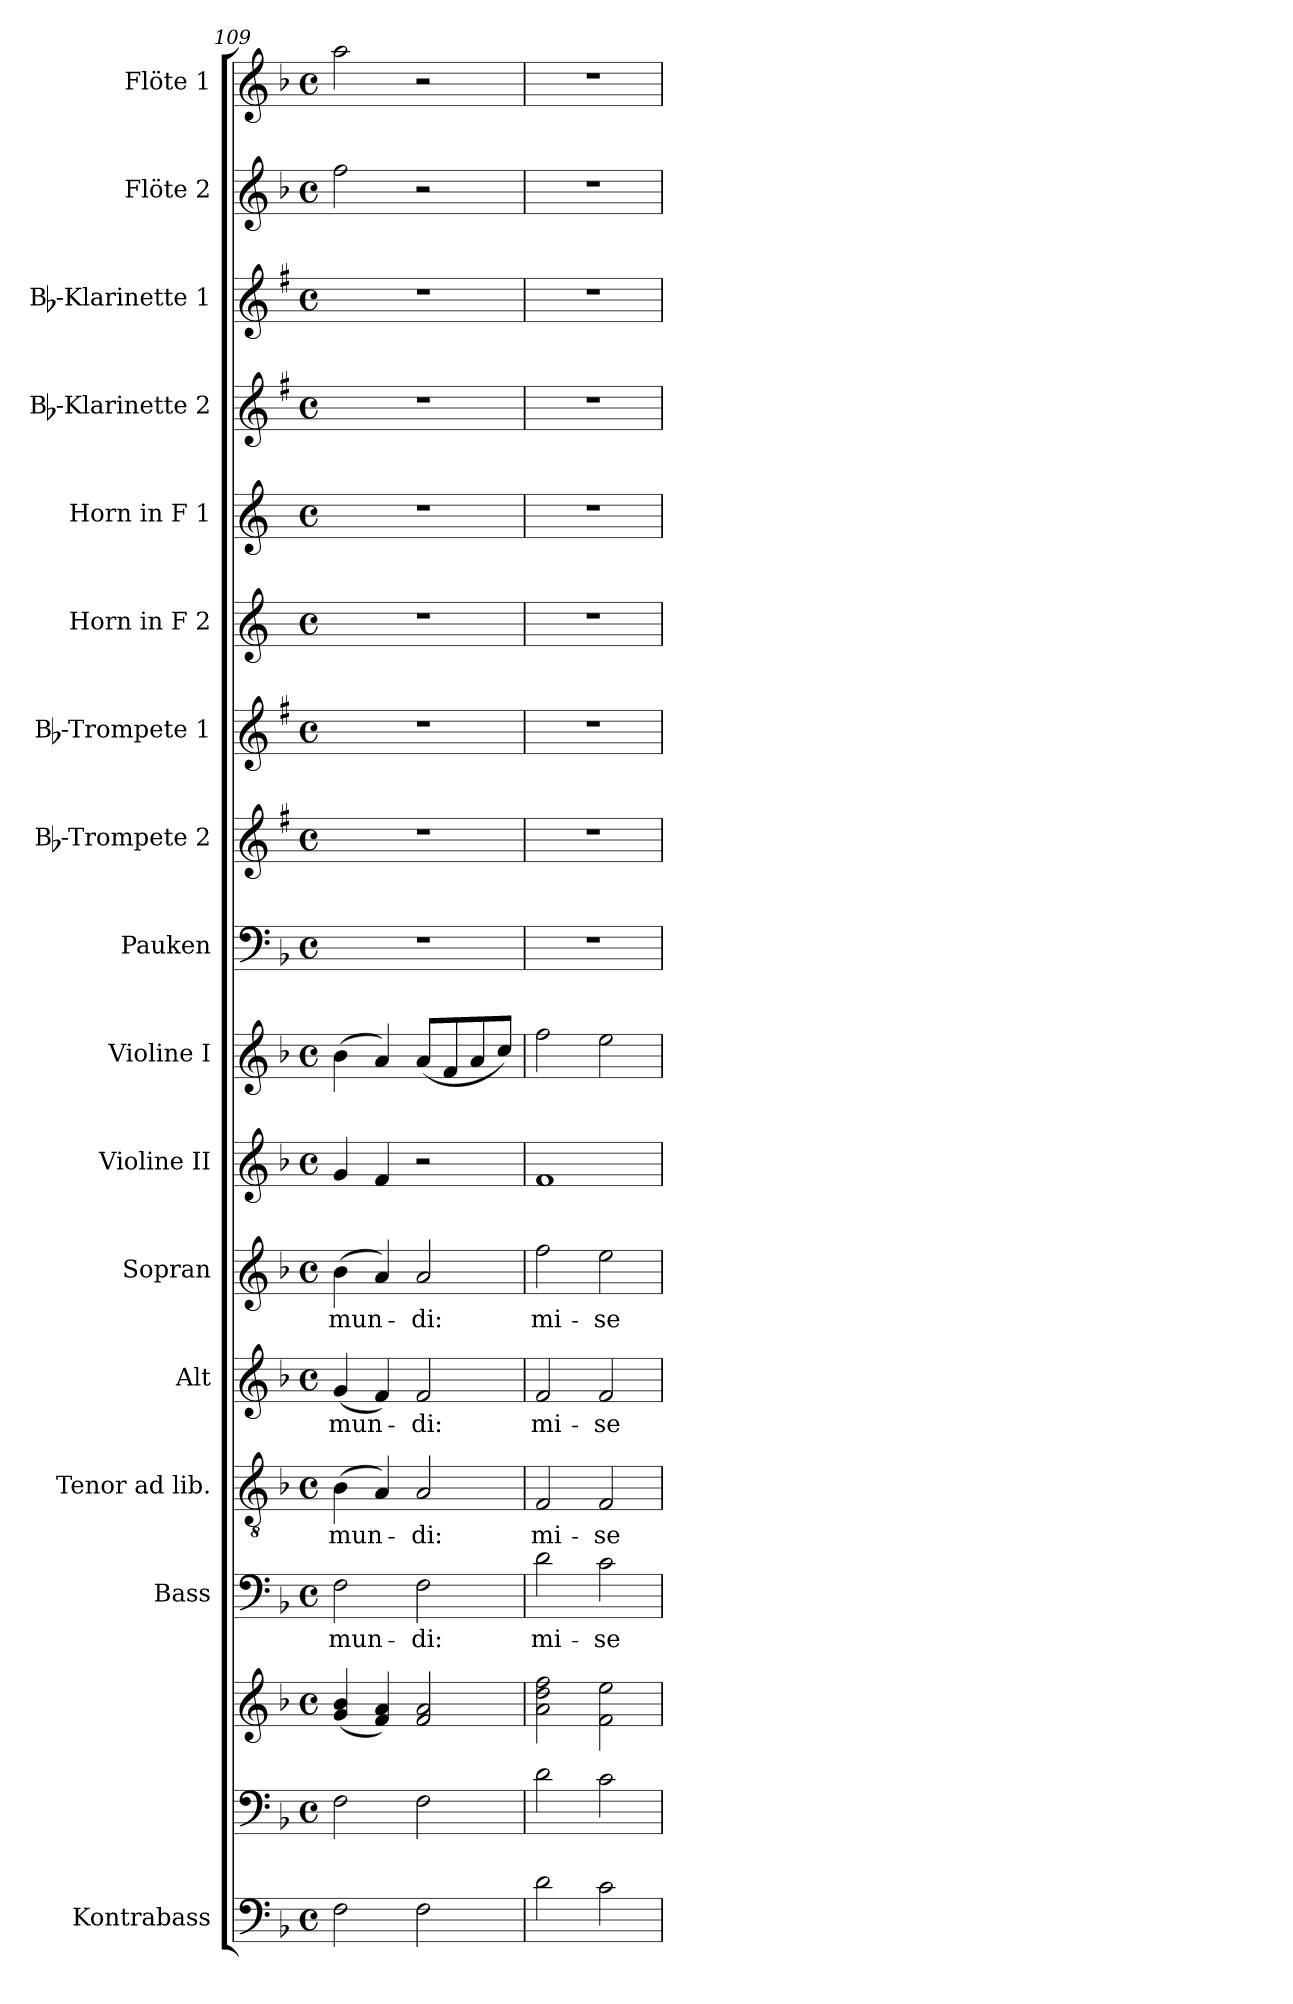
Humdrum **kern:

**kern	**kern	**kern	**kern	**text	**kern	**text	**kern	**text	**kern	**text	**kern	**kern	**kern	**kern	**kern	**kern	**kern	**kern	**kern	**kern	**kern
*part17	*part16	*part16	*part15	*part15	*part14	*part14	*part13	*part13	*part12	*part12	*part11	*part10	*part9	*part8	*part7	*part6	*part5	*part4	*part3	*part2	*part1
*staff18	*staff17	*staff16	*staff15	*staff15	*staff14	*staff14	*staff13	*staff13	*staff12	*staff12	*staff11	*staff10	*staff9	*staff8	*staff7	*staff6	*staff5	*staff4	*staff3	*staff2	*staff1
*I"Kontrabass	*	*	*I"Bass	*	*I"Tenor ad lib.	*	*I"Alt	*	*I"Sopran	*	*I"Violine II	*I"Violine I	*I"Pauken	*I"Bb-Trompete 2	*I"Bb-Trompete 1	*I"Horn in F 2	*I"Horn in F 1	*I"Bb-Klarinette 2	*I"Bb-Klarinette 1	*I"Flöte 2	*I"Flöte 1
*I'Kb.	*	*	*I'B.	*	*I'T.	*	*I'A.	*	*I'S.	*	*I'Vl. II	*I'Vl. I	*I'Pk.	*I'Bb Trp. 2	*I'Bb Trp. 1	*	*	*I'Bb Kl. 2	*I'Bb Kl. 1	*I'Fl. 2	*I'Fl. 1
*clefF4	*clefF4	*clefG2	*clefF4	*	*clefGv2	*	*clefG2	*	*clefG2	*	*clefG2	*clefG2	*clefF4	*clefG2	*clefG2	*clefG2	*clefG2	*clefG2	*clefG2	*clefG2	*clefG2
*ITrd7c12	*	*	*	*	*	*	*	*	*	*	*	*	*	*ITrd1c2	*ITrd1c2	*ITrd4c7	*ITrd4c7	*ITrd1c2	*ITrd1c2	*	*
*k[b-]	*k[b-]	*k[b-]	*k[b-]	*	*k[b-]	*	*k[b-]	*	*k[b-]	*	*k[b-]	*k[b-]	*k[b-]	*k[b-]	*k[b-]	*k[b-]	*k[b-]	*k[b-]	*k[b-]	*k[b-]	*k[b-]
*F:	*F:	*F:	*F:	*	*F:	*	*F:	*	*F:	*	*F:	*F:	*F:	*F:	*F:	*F:	*F:	*F:	*F:	*F:	*F:
*M4/4	*M4/4	*M4/4	*M4/4	*	*M4/4	*	*M4/4	*	*M4/4	*	*M4/4	*M4/4	*M4/4	*M4/4	*M4/4	*M4/4	*M4/4	*M4/4	*M4/4	*M4/4	*M4/4
*met(c)	*met(c)	*met(c)	*met(c)	*	*met(c)	*	*met(c)	*	*met(c)	*	*met(c)	*met(c)	*met(c)	*met(c)	*met(c)	*met(c)	*met(c)	*met(c)	*met(c)	*met(c)	*met(c)
=109	=109	=109	=109	=109	=109	=109	=109	=109	=109	=109	=109	=109	=109	=109	=109	=109	=109	=109	=109	=109	=109
!	!	!	!	!LO:LY:b	!	!LO:LY:b	!	!LO:LY:b	!	!LO:LY:b	!	!	!	!	!	!	!	!	!	!	!
2FF\	2F\	(<4g/ 4b-/	2F\	mun-	(>4B-\	mun-	(<4g/	mun-	(>4b-\	mun-	4g/	(>4b-\	1r	1r	1r	1r	1r	1r	1r	2ff\	2aa\
.	.	4f/ 4a/)	.	.	4A/)	.	4f/)	.	4a/)	.	4f/	4a/)	.	.	.	.	.	.	.	.	.
!	!	!	!	!LO:LY:b	!	!LO:LY:b	!	!LO:LY:b	!	!LO:LY:b	!	!	!	!	!	!	!	!	!	!	!
2FF\	2F\	2f/ 2a/	2F\	-di:	2A/	-di:	2f/	-di:	2a/	-di:	2r	(<8a/L	.	.	.	.	.	.	.	2r	2r
.	.	.	.	.	.	.	.	.	.	.	.	8f/	.	.	.	.	.	.	.	.	.
.	.	.	.	.	.	.	.	.	.	.	.	8a/	.	.	.	.	.	.	.	.	.
.	.	.	.	.	.	.	.	.	.	.	.	8cc/J)	.	.	.	.	.	.	.	.	.
=110	=110	=110	=110	=110	=110	=110	=110	=110	=110	=110	=110	=110	=110	=110	=110	=110	=110	=110	=110	=110	=110
!	!	!	!	!LO:LY:b	!	!LO:LY:b	!	!LO:LY:b	!	!LO:LY:b	!	!	!	!	!	!	!	!	!	!	!
2D\	2d\	2a\ 2dd\ 2ff\	2d\	mi-	2F/	mi-	2f/	mi-	2ff\	mi-	1f	2ff\	1r	1r	1r	1r	1r	1r	1r	1r	1r
!	!	!	!	!LO:LY:b	!	!LO:LY:b	!	!LO:LY:b	!	!LO:LY:b	!	!	!	!	!	!	!	!	!	!	!
2C\	2c\	2f\ 2ee\	2c\	-se-	2F/	-se-	2f/	-se-	2ee\	-se-	.	2ee\	.	.	.	.	.	.	.	.	.
=	=	=	=	=	=	=	=	=	=	=	=	=	=	=	=	=	=	=	=	=	=
*-	*-	*-	*-	*-	*-	*-	*-	*-	*-	*-	*-	*-	*-	*-	*-	*-	*-	*-	*-	*-	*-
